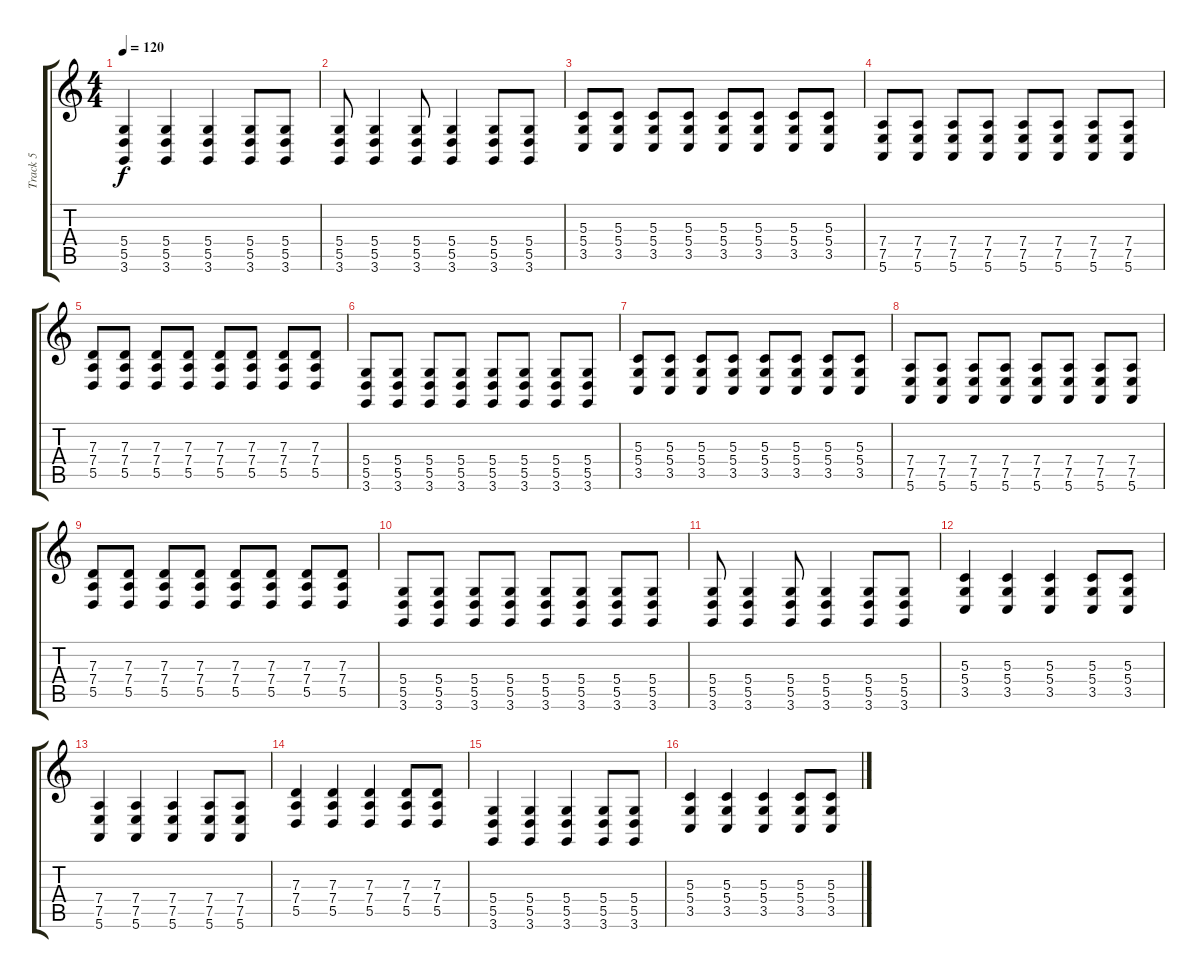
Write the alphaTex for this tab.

\track ("Track 5" "Track 5") {instrument acousticgrandpiano}
\staff {score tabs}
\tuning (E4 B3 G3 D3 A2 E2) {hide}
\ts (4 4)
\tempo 120
\clef g2
\ks c
(5.4 5.5 3.6).4{dy f} (5.4 5.5 3.6).4 (5.4 5.5 3.6).4 (5.4 5.5 3.6).8 (5.4 5.5 3.6).8 |
(5.4 5.5 3.6).8 (5.4 5.5 3.6).4 (5.4 5.5 3.6).8 (5.4 5.5 3.6).4 (5.4 5.5 3.6).8 (5.4 5.5 3.6).8 |
(5.3 5.4 3.5).8 (5.3 5.4 3.5).8 (5.3 5.4 3.5).8 (5.3 5.4 3.5).8 (5.3 5.4 3.5).8 (5.3 5.4 3.5).8 (5.3 5.4 3.5).8 (5.3 5.4 3.5).8 |
(7.4 7.5 5.6).8 (7.4 7.5 5.6).8 (7.4 7.5 5.6).8 (7.4 7.5 5.6).8 (7.4 7.5 5.6).8 (7.4 7.5 5.6).8 (7.4 7.5 5.6).8 (7.4 7.5 5.6).8 |
(7.3 7.4 5.5).8 (7.3 7.4 5.5).8 (7.3 7.4 5.5).8 (7.3 7.4 5.5).8 (7.3 7.4 5.5).8 (7.3 7.4 5.5).8 (7.3 7.4 5.5).8 (7.3 7.4 5.5).8 |
(5.4 5.5 3.6).8 (5.4 5.5 3.6).8 (5.4 5.5 3.6).8 (5.4 5.5 3.6).8 (5.4 5.5 3.6).8 (5.4 5.5 3.6).8 (5.4 5.5 3.6).8 (5.4 5.5 3.6).8 |
(5.3 5.4 3.5).8 (5.3 5.4 3.5).8 (5.3 5.4 3.5).8 (5.3 5.4 3.5).8 (5.3 5.4 3.5).8 (5.3 5.4 3.5).8 (5.3 5.4 3.5).8 (5.3 5.4 3.5).8 |
(7.4 7.5 5.6).8 (7.4 7.5 5.6).8 (7.4 7.5 5.6).8 (7.4 7.5 5.6).8 (7.4 7.5 5.6).8 (7.4 7.5 5.6).8 (7.4 7.5 5.6).8 (7.4 7.5 5.6).8 |
(7.3 7.4 5.5).8 (7.3 7.4 5.5).8 (7.3 7.4 5.5).8 (7.3 7.4 5.5).8 (7.3 7.4 5.5).8 (7.3 7.4 5.5).8 (7.3 7.4 5.5).8 (7.3 7.4 5.5).8 |
(5.4 5.5 3.6).8 (5.4 5.5 3.6).8 (5.4 5.5 3.6).8 (5.4 5.5 3.6).8 (5.4 5.5 3.6).8 (5.4 5.5 3.6).8 (5.4 5.5 3.6).8 (5.4 5.5 3.6).8 |
(5.4 5.5 3.6).8 (5.4 5.5 3.6).4 (5.4 5.5 3.6).8 (5.4 5.5 3.6).4 (5.4 5.5 3.6).8 (5.4 5.5 3.6).8 |
(5.3 5.4 3.5).4 (5.3 5.4 3.5).4 (5.3 5.4 3.5).4 (5.3 5.4 3.5).8 (5.3 5.4 3.5).8 |
(7.4 7.5 5.6).4 (7.4 7.5 5.6).4 (7.4 7.5 5.6).4 (7.4 7.5 5.6).8 (7.4 7.5 5.6).8 |
(7.3 7.4 5.5).4 (7.3 7.4 5.5).4 (7.3 7.4 5.5).4 (7.3 7.4 5.5).8 (7.3 7.4 5.5).8 |
(5.4 5.5 3.6).4 (5.4 5.5 3.6).4 (5.4 5.5 3.6).4 (5.4 5.5 3.6).8 (5.4 5.5 3.6).8 |
(5.3 5.4 3.5).4 (5.3 5.4 3.5).4 (5.3 5.4 3.5).4 (5.3 5.4 3.5).8 (5.3 5.4 3.5).8
